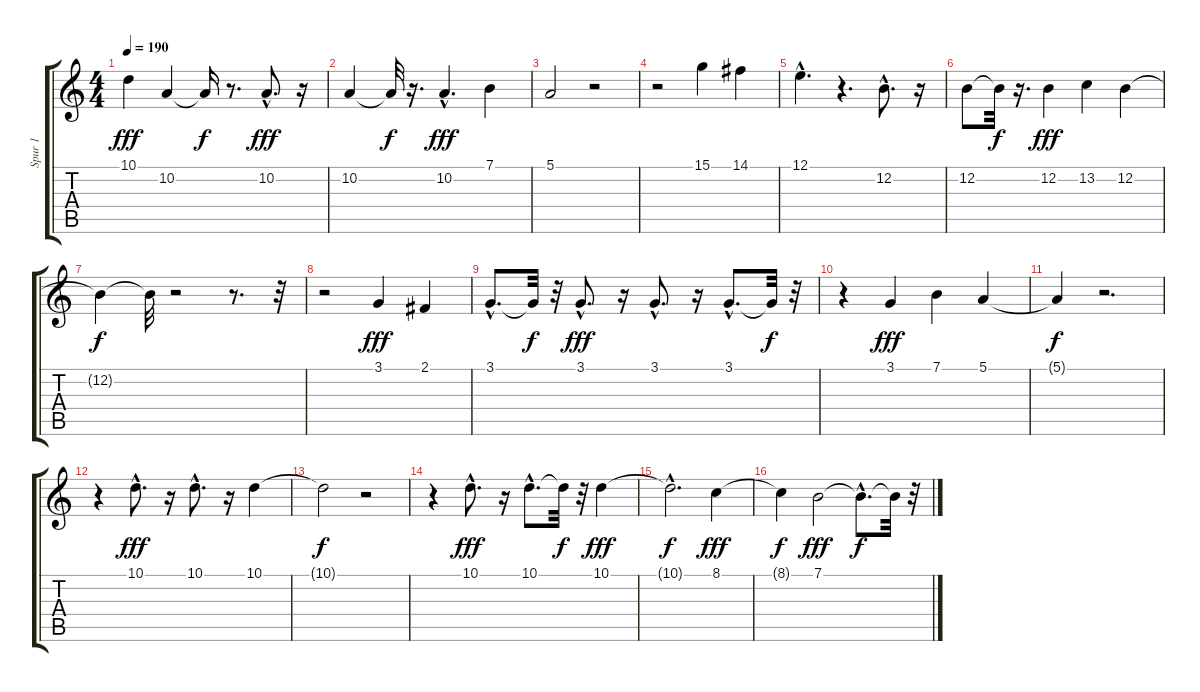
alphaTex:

\track ("Spur 1" "Spur 1") {instrument clarinet}
\staff {score tabs}
\tuning (E4 B3 G3 D3 A2 E2) {hide}
\ts (4 4)
\tempo 190
\clef g2
\ks c
10.1.4{dy fff} 10.2.4 10.2{t}.16{dy f} r.8{d} 10.2{hac}.8{d dy fff} r.16 |
10.2.4 10.2{t}.32{dy f} r.16{d} 10.2{hac}.4{d dy fff} 7.1.4 |
5.1.2 r.2 |
r.2 15.1.4 14.1.4 |
12.1{hac}.4{d} r.4{d} 12.2{hac}.8{d} r.16 |
12.2.8 12.2{t}.32{dy f} r.16{d} 12.2.4{dy fff} 13.2.4 12.2.4 |
12.2{t}.4{dy f} 12.2{t}.32 r.2 r.8{d} r.32 |
r.2 3.1.4{dy fff} 2.1.4 |
3.1{hac}.8{d} 3.1{t}.32{dy f} r.32 3.1{hac}.8{d dy fff} r.16 3.1{hac}.8{d} r.16 3.1{hac}.8{d} 3.1{t}.32{dy f} r.32 |
r.4 3.1.4{dy fff} 7.1.4 5.1.4 |
5.1{t}.4{dy f} r.2{d} |
r.4 10.1{hac}.8{d dy fff} r.16 10.1{hac}.8{d} r.16 10.1.4 |
10.1{t}.2{dy f} r.2 |
r.4 10.1{hac}.8{d dy fff} r.16 10.1{hac}.8{d} 10.1{t}.32{dy f} r.32 10.1.4{dy fff} |
10.1{hac t}.2{d dy f} 8.1.4{dy fff} |
8.1{t}.4{dy f} 7.1.2{dy fff} 7.1{hac t}.8{d dy f} 7.1{t}.32 r.32
